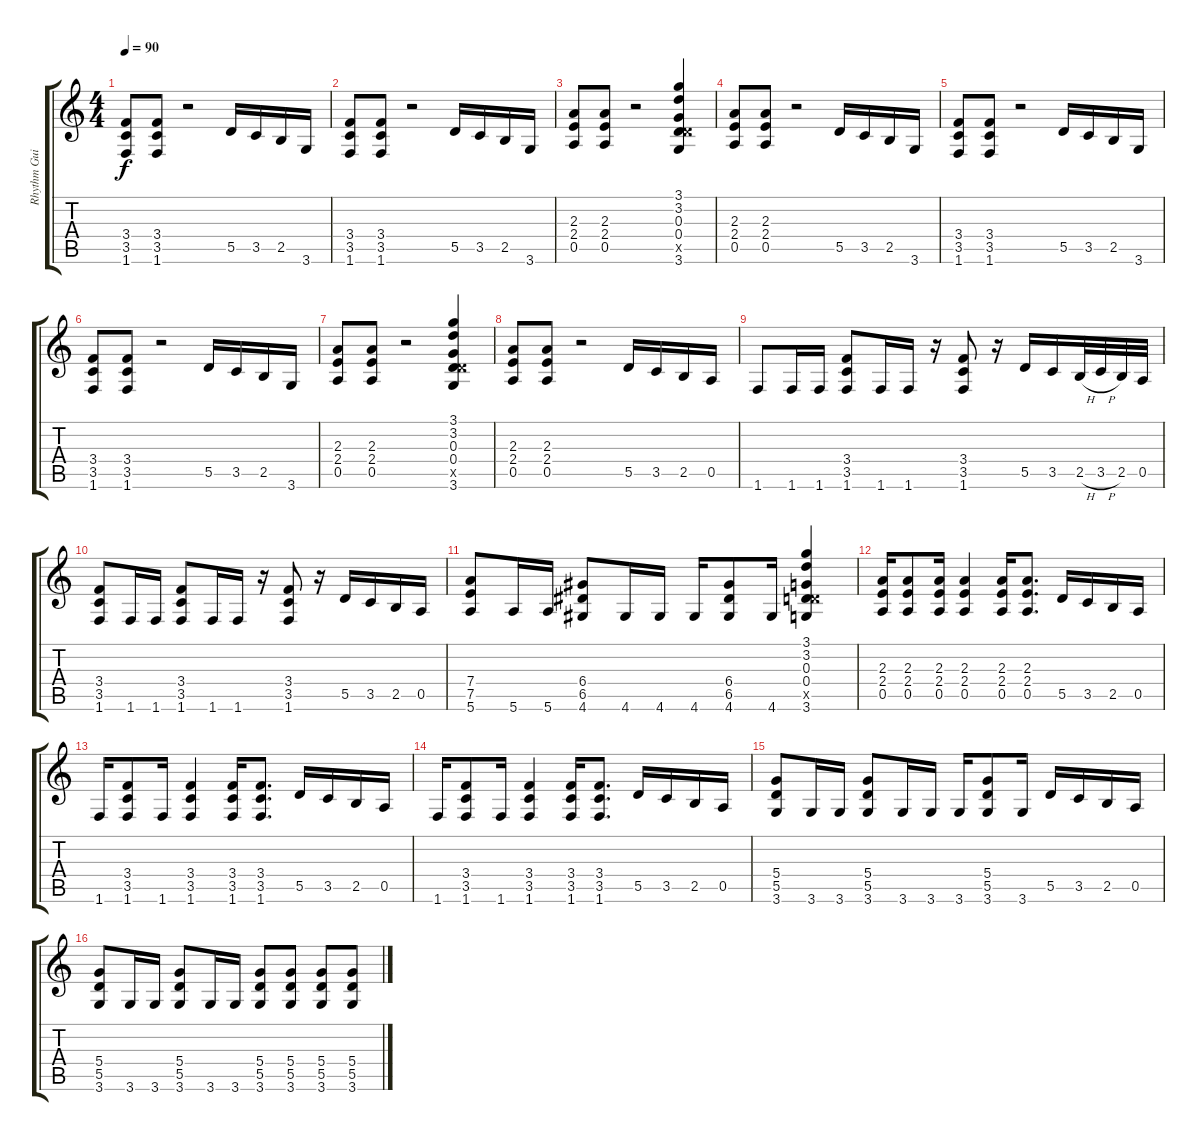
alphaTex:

\track ("Rhythm Guitar" "Rhythm Gui") {instrument distortionguitar}
\staff {score tabs}
\tuning (E4 B3 G3 D3 A2 E2) {hide}
\ts (4 4)
\tempo 90
\clef g2
\ks c
(3.4 3.5 1.6).8{dy f} (3.4 3.5 1.6).8 r.2 5.5.16 3.5.16 2.5.16 3.6.16 |
(3.4 3.5 1.6).8 (3.4 3.5 1.6).8 r.2 5.5.16 3.5.16 2.5.16 3.6.16 |
(2.3 2.4 0.5).8 (2.3 2.4 0.5).8 r.2 (3.1 3.2 0.3 0.4 5.5{x} 3.6).4 |
(2.3 2.4 0.5).8 (2.3 2.4 0.5).8 r.2 5.5.16 3.5.16 2.5.16 3.6.16 |
(3.4 3.5 1.6).8 (3.4 3.5 1.6).8 r.2 5.5.16 3.5.16 2.5.16 3.6.16 |
(3.4 3.5 1.6).8 (3.4 3.5 1.6).8 r.2 5.5.16 3.5.16 2.5.16 3.6.16 |
(2.3 2.4 0.5).8 (2.3 2.4 0.5).8 r.2 (3.1 3.2 0.3 0.4 5.5{x} 3.6).4 |
(2.3 2.4 0.5).8 (2.3 2.4 0.5).8 r.2 5.5.16 3.5.16 2.5.16 0.5.16 |
1.6.8 1.6.16 1.6.16 (3.4 3.5 1.6).8 1.6.16 1.6.16 r.16 (3.4 3.5 1.6).8 r.16 5.5.16 3.5.16 2.5{h}.32 3.5{h}.32 2.5.32 0.5.32 |
(3.4 3.5 1.6).8 1.6.16 1.6.16 (3.4 3.5 1.6).8 1.6.16 1.6.16 r.16 (3.4 3.5 1.6).8 r.16 5.5.16 3.5.16 2.5.16 0.5.16 |
(7.4 7.5 5.6).8 5.6.16 5.6.16 (6.4 6.5 4.6).8 4.6.16 4.6.16 4.6.16 (6.4 6.5 4.6).8 4.6.16 (3.1 3.2 0.3 0.4 5.5{x} 3.6).4 |
(2.3 2.4 0.5).16 (2.3 2.4 0.5).8 (2.3 2.4 0.5).16 (2.3 2.4 0.5).4 (2.3 2.4 0.5).16 (2.3 2.4 0.5).8{d} 5.5.16 3.5.16 2.5.16 0.5.16 |
1.6.16 (3.4 3.5 1.6).8 1.6.16 (3.4 3.5 1.6).4 (3.4 3.5 1.6).16 (3.4 3.5 1.6).8{d} 5.5.16 3.5.16 2.5.16 0.5.16 |
1.6.16 (3.4 3.5 1.6).8 1.6.16 (3.4 3.5 1.6).4 (3.4 3.5 1.6).16 (3.4 3.5 1.6).8{d} 5.5.16 3.5.16 2.5.16 0.5.16 |
(5.4 5.5 3.6).8 3.6.16 3.6.16 (5.4 5.5 3.6).8 3.6.16 3.6.16 3.6.16 (5.4 5.5 3.6).8 3.6.16 5.5.16 3.5.16 2.5.16 0.5.16 |
(5.4 5.5 3.6).8 3.6.16 3.6.16 (5.4 5.5 3.6).8 3.6.16 3.6.16 (5.4 5.5 3.6).8 (5.4 5.5 3.6).8 (5.4 5.5 3.6).8 (5.4 5.5 3.6).8
